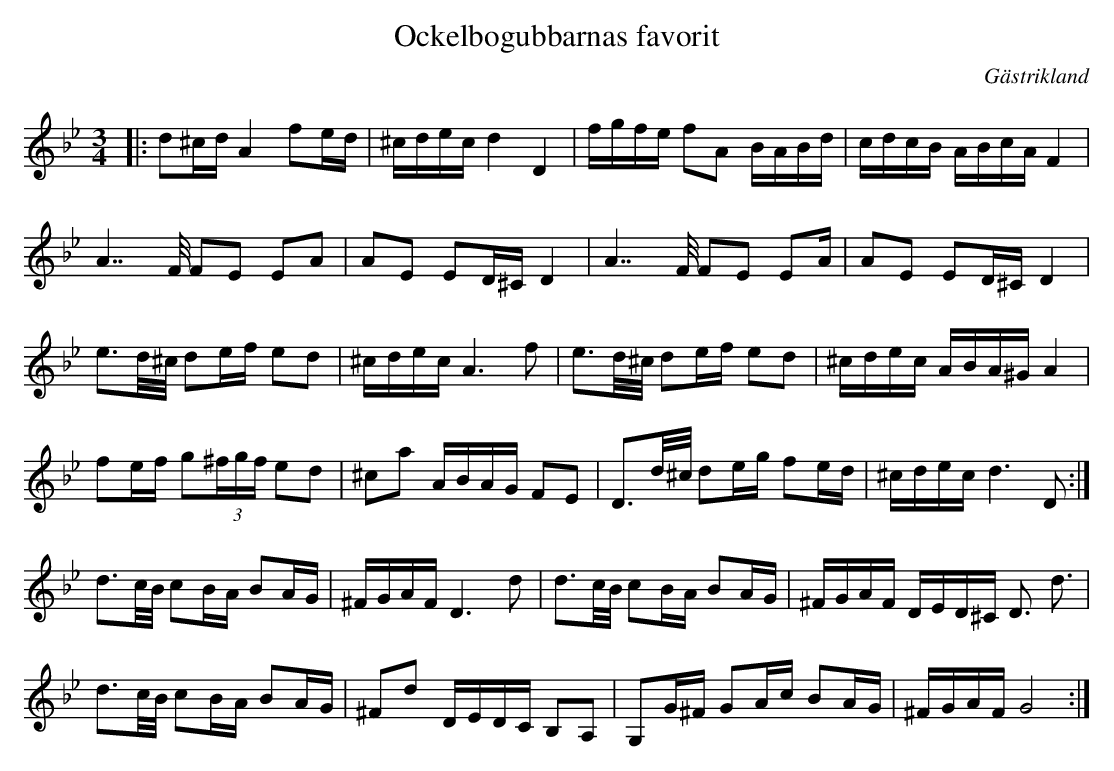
X:1
T:Ockelbogubbarnas favorit
O:Gästrikland
M:3/4
L:1/16
K:Gm
|: d2^cdA4f2ed|^cdec d4 D4|fgfe f2A2 BABd|cdcB ABcA F4|
A7F/ F2E2 E2A2|A2E2 E2D^C D4|A7F/ F2E2 E2A|A2E2 E2D^C D4|
e3d/^c/ d2ef e2d2|^cdecA6f2|e3d/^c/ d2ef e2d2|^cdec ABA^GA4|
f2ef g2(3^fgf e2d2|^c2a2 ABAG F2E2|D3d/^c/ d2eg f2ed|^cdec d6D2:|
d3c/B/ c2BA B2AG|^FGAFD6d2|d3c/B/ c2BA B2AG|^FGAF DED^C D3 d3|
d3c/B/ c2BA B2AG|^F2d2 DEDC B,2A,2|G,2G^F G2Ac B2AG|^FGAFG8:|
